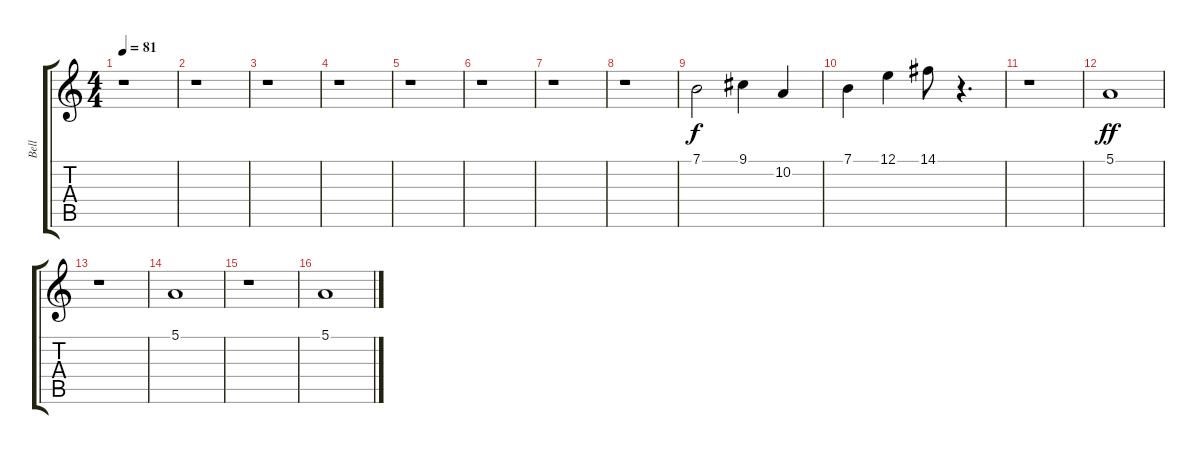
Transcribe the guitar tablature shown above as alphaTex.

\track ("Bell" "Bell") {instrument tubularbells}
\staff {score tabs}
\tuning (E4 B3 G3 D3 A2 E2) {hide}
\ts (4 4)
\tempo 81
\clef g2
\ks c
r.1{dy ff} |
r.1 |
r.1 |
r.1 |
r.1 |
r.1 |
r.1 |
r.1 |
7.1.2{dy f} 9.1.4 10.2.4 |
7.1.4 12.1.4 14.1.8 r.4{d} |
r.1 |
5.1.1{dy ff} |
r.1 |
5.1.1 |
r.1 |
5.1.1
